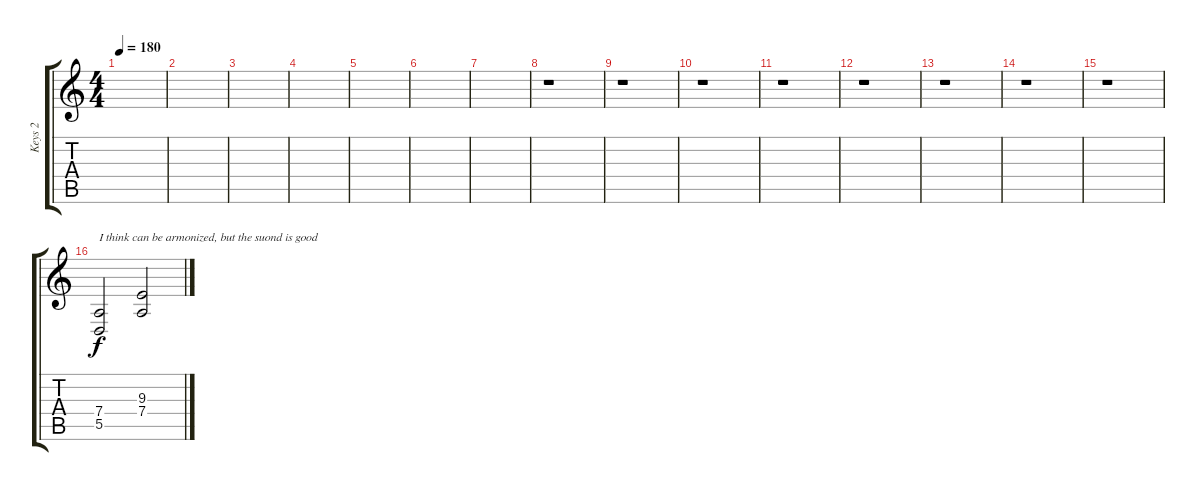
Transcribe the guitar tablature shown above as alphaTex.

\track ("Keys 2" "Keys 2") {instrument brightacousticpiano}
\staff {score tabs}
\tuning (E4 B3 G3 D3 A2 E2) {hide}
\ts (4 4)
\tempo 180
\clef g2
\ks c
|
|
|
|
|
|
|
r.1 |
r.1 |
r.1 |
r.1 |
r.1 |
r.1 |
r.1 |
r.1 |
(7.4 5.5).2{txt "I think can be armonized, but the suond is good " volume 11 instrument choiraahs} (9.3 7.4).2
